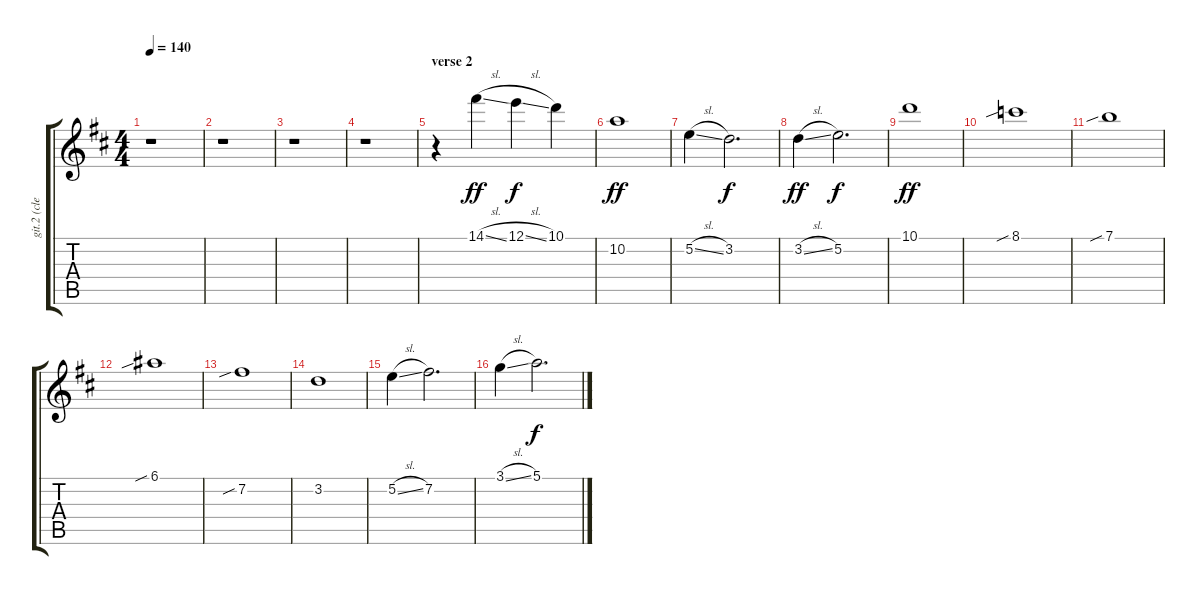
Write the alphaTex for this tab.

\track ("git.2 (clean)" "git.2 (cle") {instrument electricguitarjazz}
\staff {score tabs}
\tuning (E4 B3 G3 D3 A2 E2) {hide}
\ts (4 4)
\tempo 140
\clef g2
\ks d
r.1{dy f} |
r.1 |
r.1 |
r.1 |
\section ("" "verse 2")
r.4 14.1{sl}.4{dy ff} 12.1{sl}.4{dy f} 10.1.4 |
10.2.1{dy ff} |
5.2{sl}.4 3.2.2{d dy f} |
3.2{sl}.4{dy ff} 5.2.2{d dy f} |
10.1.1{dy ff} |
8.1{sib}.1 |
7.1{sib}.1 |
6.1{sib}.1 |
7.2{sib}.1 |
3.2.1 |
5.2{sl}.4 7.2.2{d} |
3.1{sl}.4 5.1.2{d dy f}
